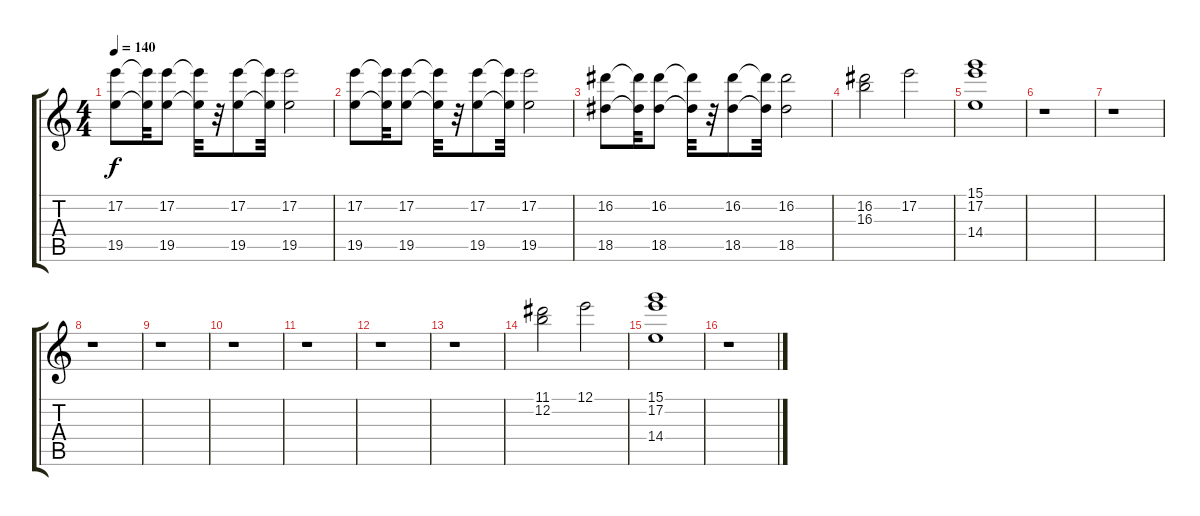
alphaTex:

\track "" {instrument overdrivenguitar}
\staff {score tabs}
\tuning (E4 B3 G3 D3 A2 E2) {hide}
\ts (4 4)
\tempo 140
\clef g2
\ks c
(17.2 19.5).8{dy f} (17.2{t} 19.5{t}).32 (17.2 19.5).8 (17.2{t} 19.5{t}).32 r.32 (17.2 19.5).8 (17.2{t} 19.5{t}).32 (17.2 19.5).2 |
(17.2 19.5).8 (17.2{t} 19.5{t}).32 (17.2 19.5).8 (17.2{t} 19.5{t}).32 r.32 (17.2 19.5).8 (17.2{t} 19.5{t}).32 (17.2 19.5).2 |
(16.2 18.5).8 (16.2{t} 18.5{t}).32 (16.2 18.5).8 (16.2{t} 18.5{t}).32 r.32 (16.2 18.5).8 (16.2{t} 18.5{t}).32 (16.2 18.5).2 |
(16.2 16.3).2 17.2.2 |
(15.1 17.2 14.4).1 |
r.1 |
r.1 |
r.1 |
r.1 |
r.1 |
r.1 |
r.1 |
r.1 |
(11.1 12.2).2 12.1.2 |
(15.1 17.2 14.4).1 |
r.1
